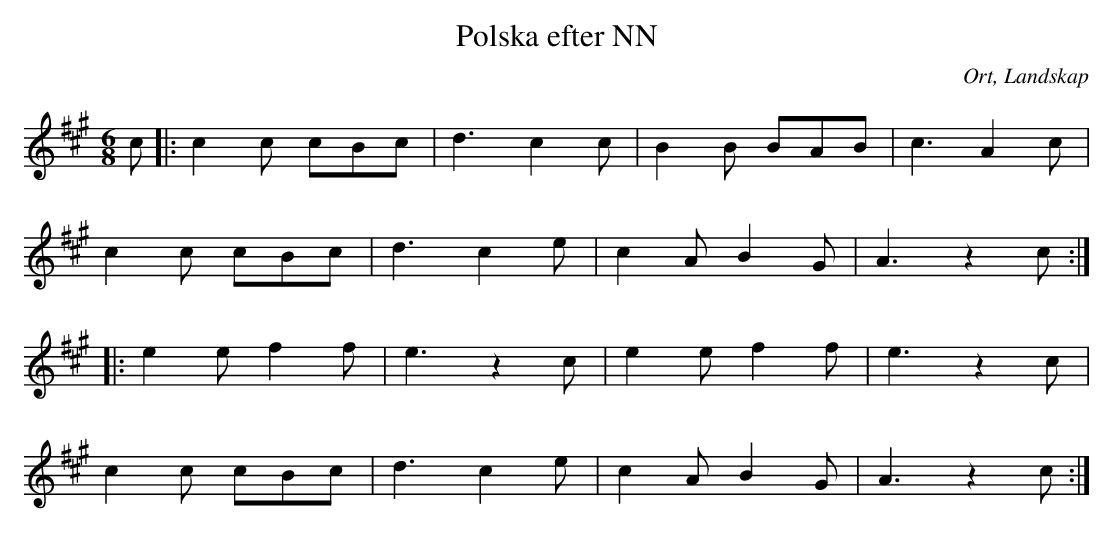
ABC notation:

X:1
T:Polska efter NN
O:Ort, Landskap
M:6/8
L:1/8
Q:155
K:A
c |: c2 c cBc | d3 c2 c | B2 B BAB | c3 A2 c |
     c2 c cBc | d3 c2 e | c2 A B2 G | A3 z2 c :|
  |: e2 e f2 f | e3 z2 c | e2 e f2 f | e3 z2 c |
     c2 c cBc | d3 c2 e | c2 A B2 G | A3 z2 c :|
